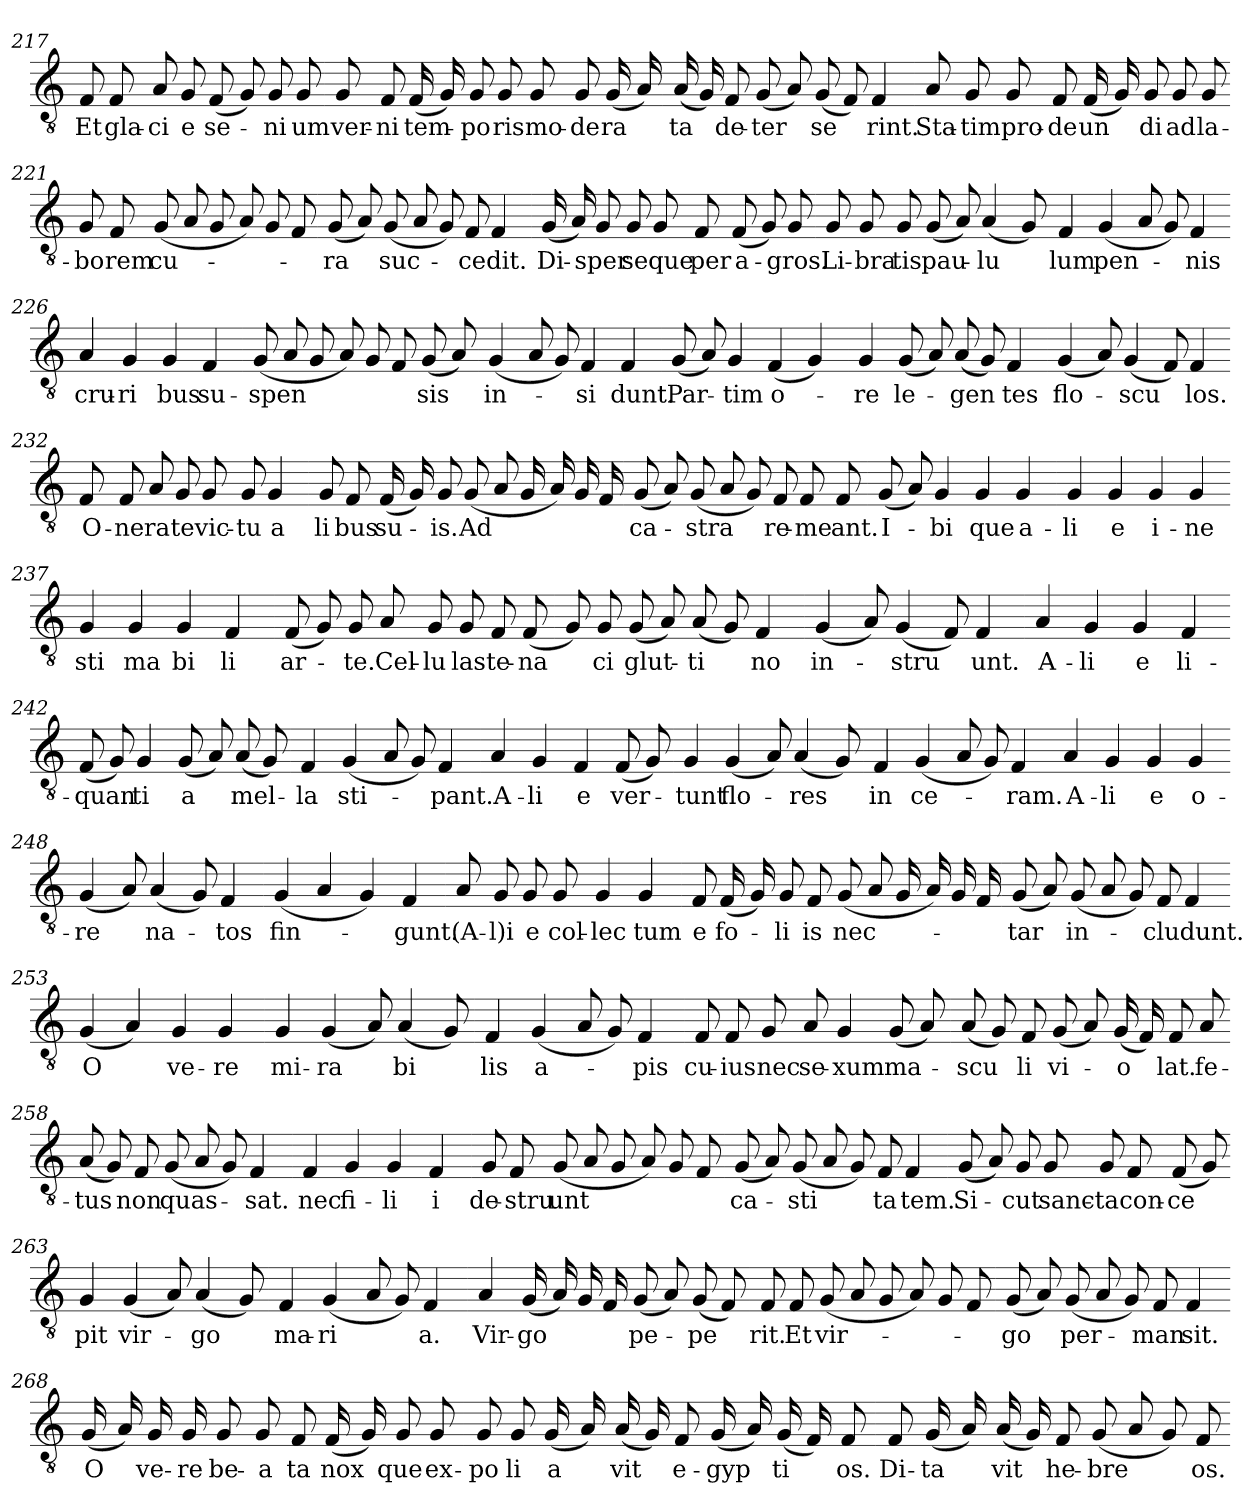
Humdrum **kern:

**kern	**text
*part1	*part1
*staff1	*staff1
*clefGv2	*
*k[]	*
=217	=217
8F	Et
8F	gla-
8A	ci
8G	-e
(8F	se-
8G)	.
8G	ni
8G	-um
=218-	=218-
8G	ver-
8F	-ni
(16F	tem-
16G)	.
8G	po
8G	-ris
8G	mo-
8G	de
(16G	ra
16A)	.
=219-	=219-
(16A	-ta
16G)	.
8F	de-
(8G	ter
8A)	.
(8G	se
8F)	.
4F	-rint.
=220-	=220-
8A	Sta-
8G	-tim
8G	pro-
8F	de
(16F	un
16G)	.
8G	-di
8G	ad
8G	la-
=221-	=221-
8G	bo
8F	-rem
(8G	cu-
8A	.
8G	.
8A)	.
8G	.
8F	.
=222-	=222-
(8G	-ra
8A)	.
(8G	suc-
8A	.
8G)	.
8F	ce
4F	-dit.
=223-	=223-
(16G	Di-
16A)	.
8G	sper
8G	se
8G	-que
8F	per
(8F	a-
8G)	.
8G	-gros.
=224-	=224-
8G	Li-
8G	bra
8G	-tis
(8G	pau-
8A)	.
(4A	lu
8G)	.
=225-	=225-
4F	-lum
(4G	pen-
8A	.
8G)	.
4F	-nis
=226-	=226-
4A	cru-
4G	ri
4G	-bus
4F	su-
=227-	=227-
(8G	spen
8A	.
8G	.
8A)	.
8G	.
8F	.
(8G	-sis
8A)	.
=228-	=228-
(4G	in-
8A	.
8G)	.
4F	si
4F	-dunt.
=229-	=229-
(8G	Par-
8A)	.
4G	-tim
(4F	o-
4G)	.
=230-	=230-
4G	-re
(8G	le-
8A)	.
(8A	gen
8G)	.
4F	-tes
=231-	=231-
(4G	flo-
8A)	.
(4G	scu
8F)	.
4F	-los.
=232-	=232-
8F	O-
8F	ne
8A	ra
8G	-te
8G	vic-
8G	tu
4G	a
=233-	=233-
8G	li
8F	-bus
(16F	su-
16G)	.
8G	-is.
(8G	Ad
8A	.
16G	.
16A)	.
16G	.
16F	.
=234-	=234-
(8G	ca-
8A)	.
(8G	-stra
8A	.
8G)	.
8F	re-
8F	me
8F	-ant.
=235-	=235-
(8G	I-
8A)	.
4G	bi
4G	-que
4G	a-
=236-	=236-
4G	li
4G	-e
4G	i-
4G	ne
=237-	=237-
4G	sti
4G	ma
4G	bi
4F	-li
=238-	=238-
(8F	ar-
8G)	.
8G	-te.
8A	Cel-
8G	lu
8G	-las
8F	te-
(8F	na
=239-	=239-
8G)	.
8G	-ci
(8G	glut-
8A)	.
(8A	ti
8G)	.
4F	-no
=240-	=240-
(4G	in-
8A)	.
(4G	stru
8F)	.
4F	-unt.
=241-	=241-
4A	A-
4G	li
4G	-e
4F	li-
=242-	=242-
(8F	quan
8G)	.
4G	ti
(8G	-a
8A)	.
(8A	mel-
8G)	.
=243-	=243-
4F	-la
(4G	sti-
8A	.
8G)	.
4F	-pant.
=244-	=244-
4A	A-
4G	li
4F	-e
(8F	ver-
8G)	.
=245-	=245-
4G	-tunt
(4G	flo-
8A)	.
(4A	-res
8G)	.
=246-	=246-
4F	in
(4G	ce-
8A	.
8G)	.
4F	-ram.
=247-	=247-
4A	A-
4G	li
4G	-e
4G	o-
=248-	=248-
(4G	-re
8A)	.
(4A	na-
8G)	.
4F	-tos
=249-	=249-
(4G	fin-
4A	.
4G)	.
4F	-gunt.
=250-	=250-
8A	(A-
8G	l)i
8G	-e
8G	col-
4G	lec
4G	-tum
=251-	=251-
8F	e
(16F	fo-
16G)	.
8G	li
8F	-is
(8G	nec-
8A	.
16G	.
16A)	.
16G	.
16F	.
=252-	=252-
(8G	-tar
8A)	.
(8G	in-
8A	.
8G)	.
8F	clu
4F	-dunt.
=253-	=253-
(4G	O
4A)	.
4G	ve-
4G	-re
=254-	=254-
4G	mi-
(4G	ra
8A)	.
(4A	bi
8G)	.
=255-	=255-
4F	-lis
(4G	a-
8A	.
8G)	.
4F	-pis
=256-	=256-
8F	cu-
8F	-ius
8G	nec
8A	se-
4G	-xum
(8G	ma-
8A)	.
=257-	=257-
(8A	scu
8G)	.
8F	-li
(8G	vi-
8A)	.
(16G	o
16F)	.
8F	-lat.
8A	fe-
=258-	=258-
(8A	-tus
8G)	.
8F	non
(8G	quas-
8A	.
8G)	.
4F	-sat.
=259-	=259-
4F	nec
4G	fi-
4G	li
4F	-i
=260-	=260-
8G	de-
8F	stru
(8G	-unt
8A	.
8G	.
8A)	.
8G	.
8F	.
=261-	=261-
(8G	ca-
8A)	.
(8G	sti
8A	.
8G)	.
8F	ta
4F	-tem.
=262-	=262-
(8G	Si-
8A)	.
8G	-cut
8G	sanc-
8G	-ta
8F	con-
(8F	ce
8G)	.
=263-	=263-
4G	-pit
(4G	vir-
8A)	.
(4A	-go
8G)	.
=264-	=264-
4F	ma-
(4G	ri
8A	.
8G)	.
4F	-a.
=265-	=265-
4A	Vir-
(16G	-go
16A)	.
16G	.
16F	.
(8G	pe-
8A)	.
(8G	pe
8F)	.
=266-	=266-
8F	-rit.
8F	Et
(8G	vir-
8A	.
8G	.
8A)	.
8G	.
8F	.
=267-	=267-
(8G	-go
8A)	.
(8G	per-
8A	.
8G)	.
8F	man
4F	-sit.
=268-	=268-
(16G	O
16A)	.
16G	ve-
16G	-re
8G	be-
8G	a
8F	-ta
(16F	nox
16G)	.
8G	que
8G	ex-
=269-	=269-
8G	po
8G	li
(16G	a
16A)	.
(16A	-vit
16G)	.
8F	e-
(16G	gyp
16A)	.
(16G	ti
16F)	.
8F	-os.
=270-	=270-
8F	Di-
(16G	ta
16A)	.
(16A	-vit
16G)	.
8F	he-
(8G	bre
8A	.
8G)	.
8F	-os.
=-	=-
*-	*-
